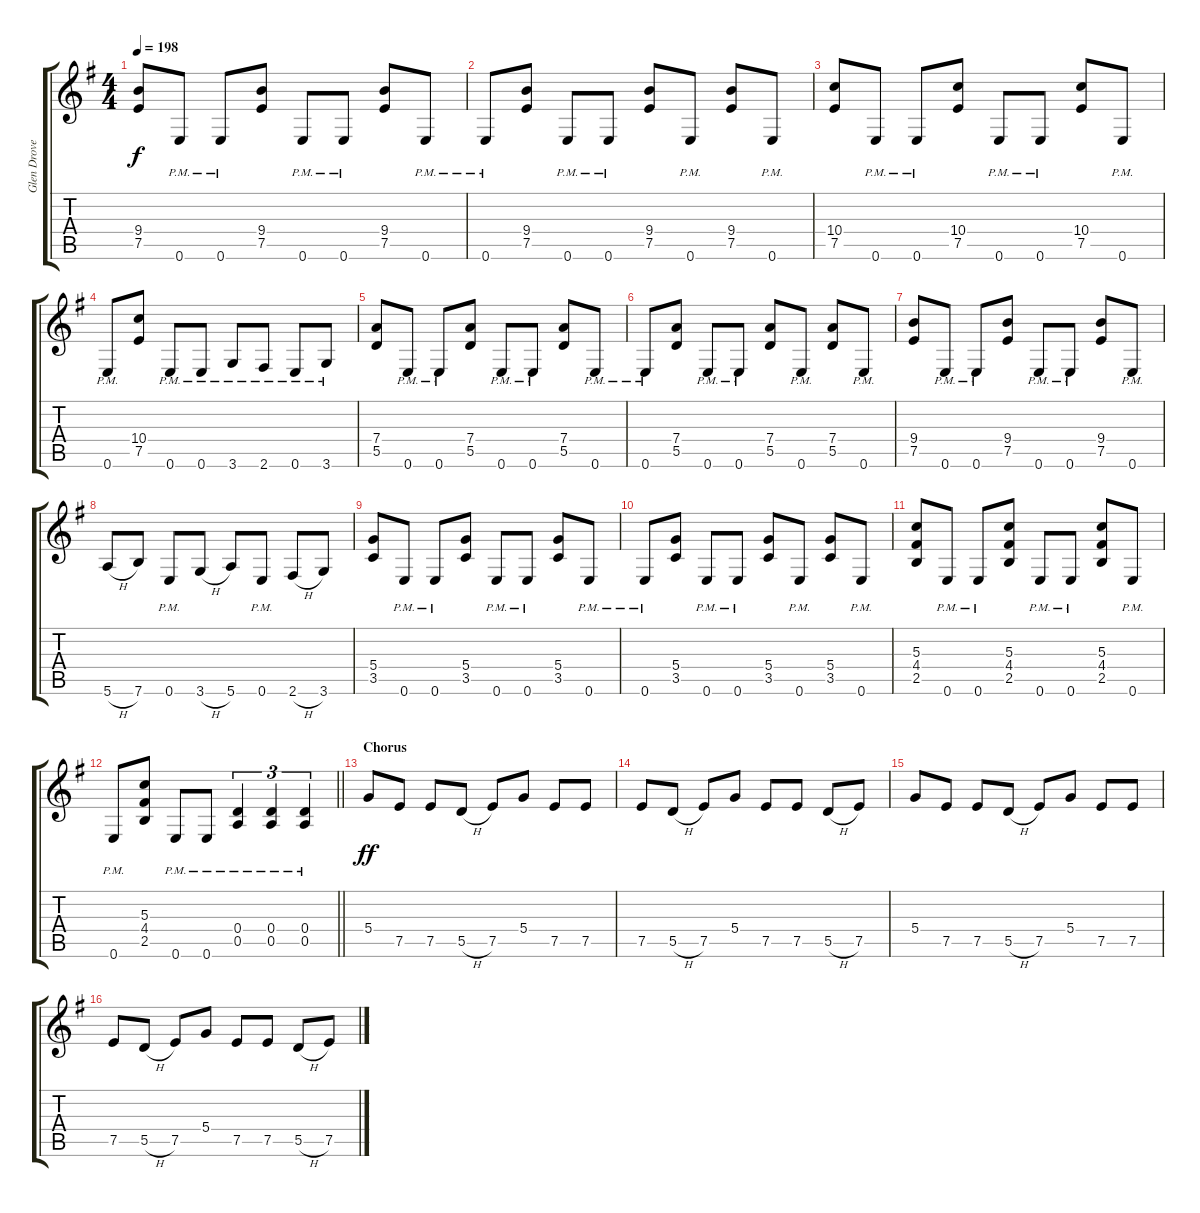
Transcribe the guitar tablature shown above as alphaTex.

\track ("Glen Drover" "Glen Drove") {instrument overdrivenguitar}
\staff {score tabs}
\tuning (E4 B3 G3 D3 A2 E2) {hide}
\ts (4 4)
\tempo 198
\clef g2
\ks g
(9.4 7.5).8{dy f} 0.6{pm}.8 0.6{pm}.8 (9.4 7.5).8 0.6{pm}.8 0.6{pm}.8 (9.4 7.5).8 0.6{pm}.8 |
0.6{pm}.8 (9.4 7.5).8 0.6{pm}.8 0.6{pm}.8 (9.4 7.5).8 0.6{pm}.8 (9.4 7.5).8 0.6{pm}.8 |
(10.4 7.5).8 0.6{pm}.8 0.6{pm}.8 (10.4 7.5).8 0.6{pm}.8 0.6{pm}.8 (10.4 7.5).8 0.6{pm}.8 |
0.6{pm}.8 (10.4 7.5).8 0.6{pm}.8 0.6{pm}.8 3.6{pm}.8 2.6{pm}.8 0.6{pm}.8 3.6{pm}.8 |
(7.4 5.5).8 0.6{pm}.8 0.6{pm}.8 (7.4 5.5).8 0.6{pm}.8 0.6{pm}.8 (7.4 5.5).8 0.6{pm}.8 |
0.6{pm}.8 (7.4 5.5).8 0.6{pm}.8 0.6{pm}.8 (7.4 5.5).8 0.6{pm}.8 (7.4 5.5).8 0.6{pm}.8 |
(9.4 7.5).8 0.6{pm}.8 0.6{pm}.8 (9.4 7.5).8 0.6{pm}.8 0.6{pm}.8 (9.4 7.5).8 0.6{pm}.8 |
5.6{h}.8 7.6.8 0.6{pm}.8 3.6{h}.8 5.6.8 0.6{pm}.8 2.6{h}.8 3.6.8 |
(5.4 3.5).8 0.6{pm}.8 0.6{pm}.8 (5.4 3.5).8 0.6{pm}.8 0.6{pm}.8 (5.4 3.5).8 0.6{pm}.8 |
0.6{pm}.8 (5.4 3.5).8 0.6{pm}.8 0.6{pm}.8 (5.4 3.5).8 0.6{pm}.8 (5.4 3.5).8 0.6{pm}.8 |
(5.3 4.4 2.5).8 0.6{pm}.8 0.6{pm}.8 (5.3 4.4 2.5).8 0.6{pm}.8 0.6{pm}.8 (5.3 4.4 2.5).8 0.6{pm}.8 |
\barLineRight lightlight
0.6{pm}.8 (5.3 4.4 2.5).8 0.6{pm}.8 0.6{pm}.8 (0.4 0.5{pm}).4{tu (3 2)} (0.4 0.5{pm}).4{tu (3 2)} (0.4 0.5{pm}).4{tu (3 2)} |
\section ("" "Chorus")
5.4.8{dy ff} 7.5.8 7.5.8 5.5{h}.8 7.5.8 5.4.8 7.5.8 7.5.8 |
7.5.8 5.5{h}.8 7.5.8 5.4.8 7.5.8 7.5.8 5.5{h}.8 7.5.8 |
5.4.8 7.5.8 7.5.8 5.5{h}.8 7.5.8 5.4.8 7.5.8 7.5.8 |
7.5.8 5.5{h}.8 7.5.8 5.4.8 7.5.8 7.5.8 5.5{h}.8 7.5.8
